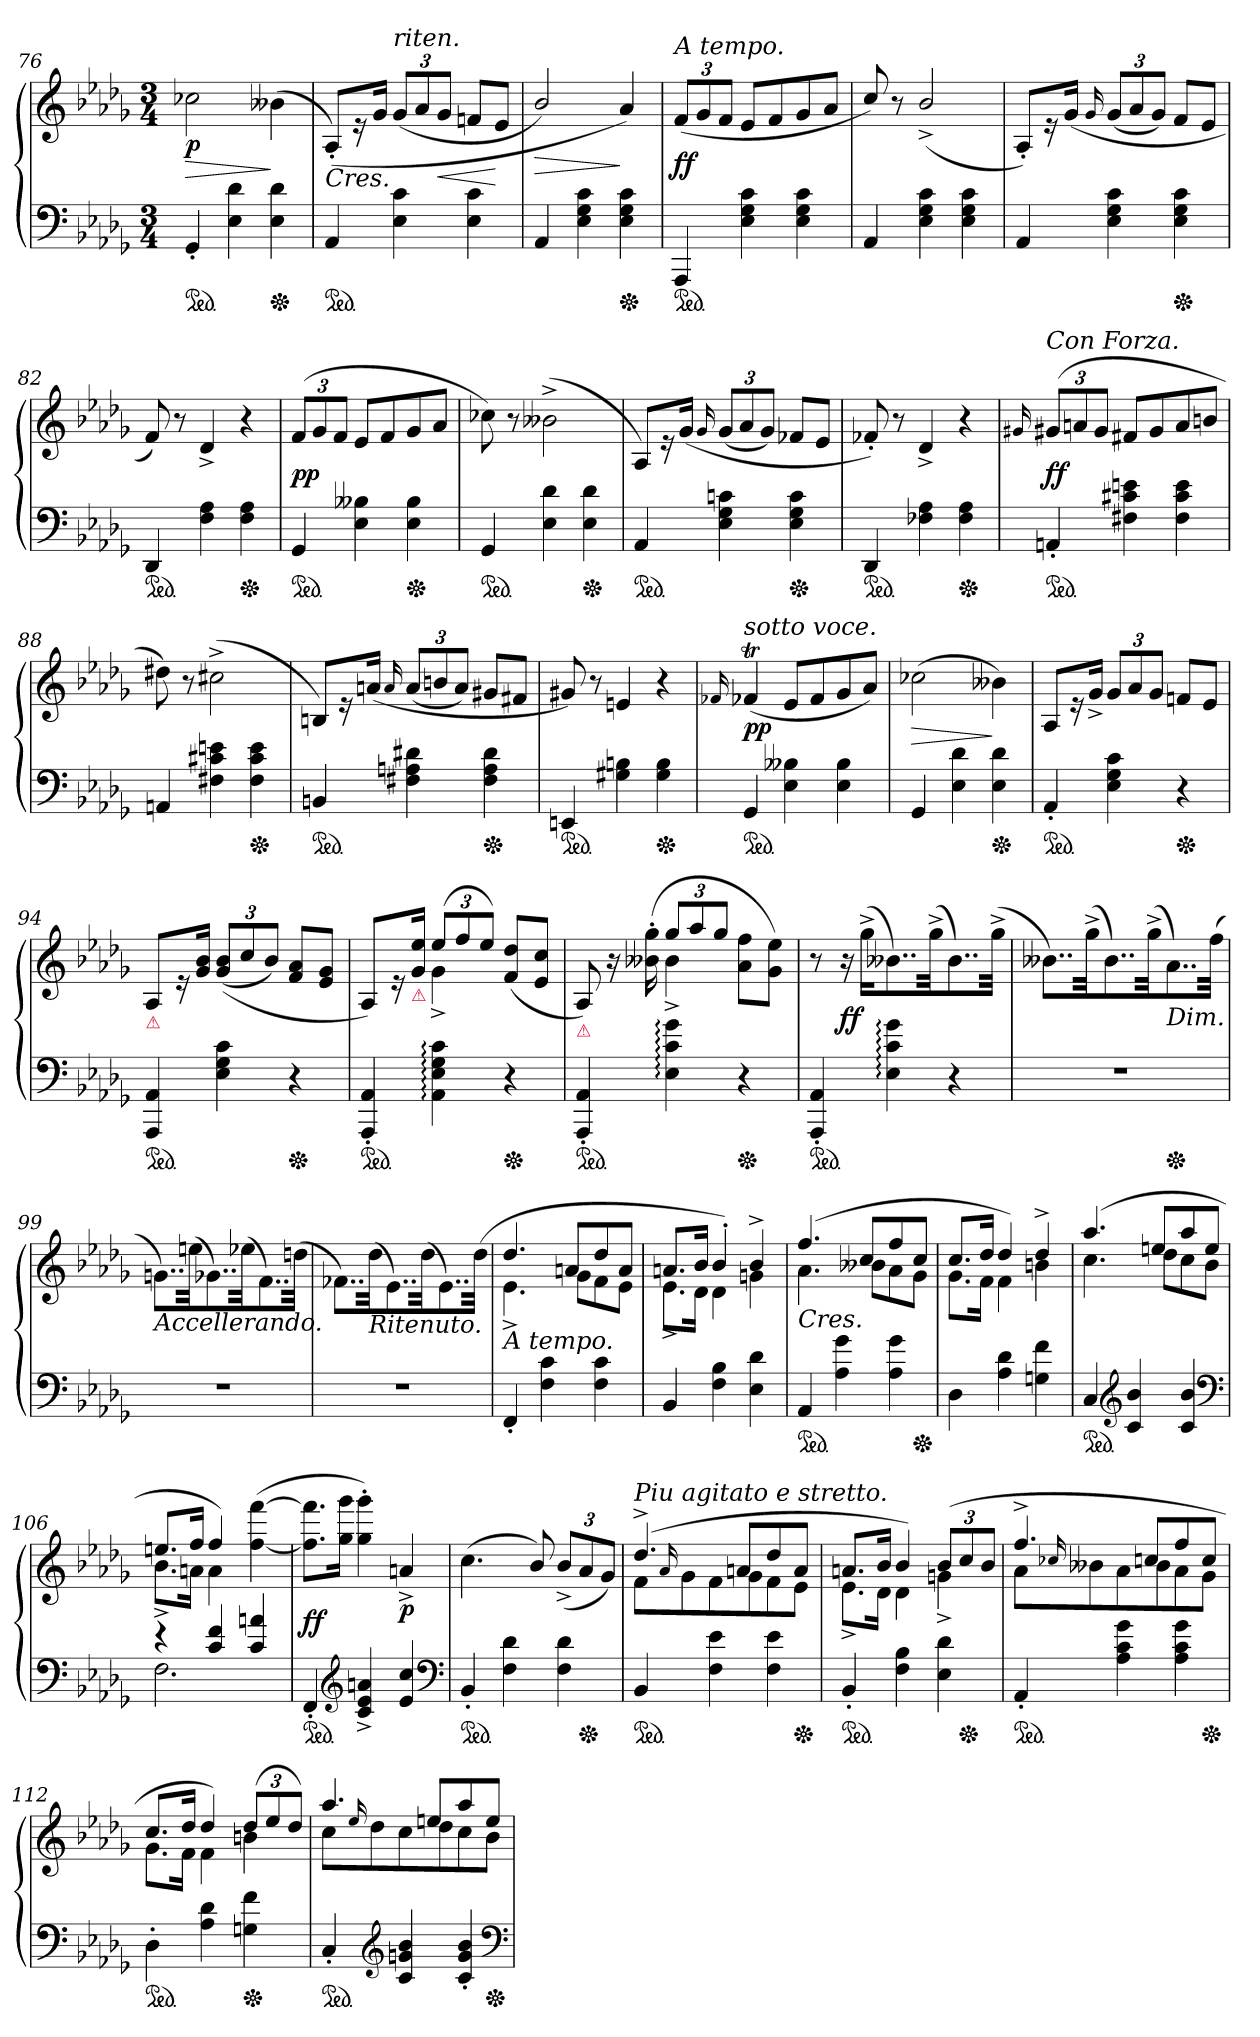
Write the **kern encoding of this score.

**kern	**kern	**dynam
*part1	*part1	*part1
*staff2	*staff1	*staff1/2
*clefF4	*clefG2	*
*k[b-e-a-d-g-]	*k[b-e-a-d-g-]	*
*b-:	*b-:	*
*M3/4	*M3/4	*
=76	=76	=76
!	!	!LO:DY:n=1:b
*ped	*	*
4GG-'	2cc-X	> p
4E- 4d-	.	.
*Xped	*	*
4E- 4d-	(<4b--X	]
=77	=77	=77
!	!LO:TX:c:i:t=Cres.	!
*ped	*	*
4AA-	(>8A-'L)	.
.	16r	.
.	16g-Jk	.
!	!LO:TX:a:i:t=riten.	!
4E- 4c	(12g-L	.
.	12a-	.
.	12g-J	<
4E- 4c	8fnL	.
.	8e-J	[
=78	=78	=78
4AA-	2b-/)	>
4E- 4G- 4c	.	.
*Xped	*	*
4E- 4G- 4c	4a-)	]
=79	=79	=79
!	!LO:TX:a:i:t=A tempo.	!
*ped	*	*
4AAA-	(<12fL	ff
.	12g-	.
.	12fJ	.
4E- 4G- 4c	8e-L	.
.	8f	.
4E- 4G- 4c	8g-	.
.	8a-J	.
=80	=80	=80
4AA-	8cc/)	.
.	8r	.
4E- 4G- 4c	(2b-^>/	.
4E- 4G- 4c	.	.
=81	=81	=81
4AA-	8A-'L)	.
.	16r	.
.	(16g-Jk	.
.	16qqg-/	.
4E- 4G- 4c	(12g-L	.
.	12a-	.
.	12g-J)	.
*Xped	*	*
4E- 4G- 4c	8fL	.
.	8e-J	.
=82	=82	=82
*ped	*	*
4DD-	8f)	.
.	8r	.
4F 4A-	4d-^	.
*Xped	*	*
4F 4A-	4r	.
=83	=83	=83
*ped	*	*
4GG-	(12fL	pp
.	12g-	.
.	12fJ	.
4E- 4B--X	8e-L	.
.	8f	.
*Xped	*	*
4E- 4B--	8g-	.
.	8a-J	.
=84	=84	=84
*ped	*	*
4GG-	8cc-X\)	.
.	8r	.
4E- 4d-	(2b--X^>\	.
*Xped	*	*
4E- 4d-	.	.
=85	=85	=85
*ped	*	*
4AA-	8A-L)	.
.	16r	.
.	(16g-Jk	.
.	16qqg-/	.
4E- 4G- 4cn	(12g-L	.
.	12a-	.
.	12g-J)	.
*Xped	*	*
4E- 4G- 4c	8f-XL	.
.	8e-J	.
=86	=86	=86
*ped	*	*
4DD-	8f-X')	.
.	8r	.
4F-X 4A-	4d-^	.
*Xped	*	*
4F- 4A-	4r	.
=87	=87	=87
.	16qqg#X/	.
!	!LO:TX:a:i:t=Con Forza.	!
*ped	*	*
4AAn'	(<12g#XL	ff
.	12an	.
.	12g#J	.
4F#X 4c#X 4en	8f#XL	.
.	8g#	.
4F# 4c# 4e	8a	.
.	8bnJ	.
=88	=88	=88
4AAn	8dd#X\)	.
.	8r	.
4F#X 4c#X 4en	(2cc#X^	.
*Xped	*	*
4F# 4c# 4e	.	.
=89	=89	=89
*ped	*	*
4BBn	8BnL)	.
.	16r	.
.	(16anJk	.
.	16qqa/	.
4F#X 4An 4d#X	(12aL	.
.	12bn	.
.	12aJ)	.
*Xped	*	*
4F# 4A 4d#	8g#XL	.
.	8f#XJ	.
=90	=90	=90
*ped	*	*
4EEn	8g#X)	.
.	8r	.
4G#X 4Bn	4en	.
*Xped	*	*
4G# 4B	4r	.
=91	=91	=91
.	16qqf-X/	.
!	!LO:TX:a:i:t=sotto voce.	!
*ped	*	*
4GG-	(4f-XT	pp
4E- 4B--X	8e-L	.
.	8f-	.
4E- 4B--	8g-	.
.	8a-J)	.
=92	=92	=92
4GG-	(2cc-X	>
4E- 4d-	.	.
*Xped	*	*
4E- 4d-	4b--X)	]
=93	=93	=93
*ped	*	*
4AA-'<	8A-L	.
.	16r	.
.	16g-^Jk	.
4E- 4G- 4c	12g-L	.
.	12a-	.
.	12g-J	.
*Xped	*	*
4r	8fnL	.
.	8e-J	.
=94	=94	=94
!	!LO:TX:b:i:color=crimson:t=⚠	!
*ped	*	*
4AAA- 4AA-	8A-L	.
.	16r	.
.	16g- 16b-Jk	.
4E- 4G- 4c	((12g-/ 12b-/L	.
.	12cc	.
.	12b-J)	.
*Xped	*	*
4r	8f 8a-L	.
.	8e- 8g-J	.
=95	=95	=95
*	*^	*
*ped	*	*	*
4AAA-' 4AA-'	8A-L)	4ryy	.
.	16r	.	.
!	!LO:TX:b:i:color=crimson:t=⚠	!	!
.	16g- 16ee-Jk	.	.
4AA-: 4E-: 4G-: 4c:	(12ee-L	4g-^	.
.	12ff	.	.
.	12ee-J)	.	.
*Xped	*	*	*
4r	(<8f 8dd-L	4ryy	.
.	8e- 8ccJ	.	.
=96	=96	=96	=96
!	!LO:TX:b:i:color=crimson:t=⚠	!	!
*ped	*	*	*
4AAA-' 4AA-'	8A-)	4ryy	.
.	16r	.	.
.	(16b--X' 16gg-'	.	.
4E-: 4c: 4g-:	12gg-L	4b--^	.
.	12aa-	.	.
.	12gg-J	.	.
*Xped	*	*	*
4r	8a- 8ffL	4ryy	.
.	8g- 8ee-J)	.	.
*	*v	*v	*
=97	=97	=97
*ped	*	*
4AAA-' 4AA-'	8r	.
.	16r	ff
.	(16gg-^<KL	.
4E-: 4c: 4g-:	8..b--X)	.
.	(32gg-^<KK	.
4r	8..b--)	.
.	(32gg-^<Jkk	.
=98	=98	=98
2.r	8..b--XL)	.
.	(32gg-^<KK	.
.	8..b--)	.
.	(32gg-^<KK	.
!	!LO:TX:c:i:t=Dim.	!
*Xped	*	*
.	8..a-)	.
.	(32ffJkk	.
=99	=99	=99
!	!LO:TX:b:i:t=Accellerando.	!
2.r	8..gnL)	.
.	(32eenKK	.
.	8..g-X)	.
.	(32ee-XKK	.
.	8..f)	.
.	(32ddnJkk	.
=100	=100	=100
2.r	8..f-X\L)	.
!	!LO:TX:b:i:t=Ritenuto.	!
.	(32dd-KK	.
.	8..e-)	.
.	(32dd-KK	.
.	8..e-)	.
.	(>32dd-Jkk	.
=101	=101	=101
*	*^	*
!	!LO:TX:b:i:t=A tempo.	!	!
4FF'	4.dd-	4.e-^	.
4F 4c	.	.	.
.	8anL	8g-L	.
4F 4c	8dd-	8f	.
.	8aJ	8e-J	.
=102	=102	=102	=102
4BB-	8.anL	8.e-^L	.
.	16b-Jk	16d-Jk	.
4F 4B-	4b-')	4d-	.
4E- 4d-	4b-^	4gn	.
=103	=103	=103	=103
!	!LO:TX:c:i:t=Cres.	!	!
*ped	*	*	*
4AA-	(4.ff	4.a-	.
4A- 4g-	.	.	.
.	8ccL	8b--XL	.
4A- 4g-	8ff	8a-	.
*Xped	*	*	*
.	8ccJ	8g-J	.
=104	=104	=104	=104
4D-	8.ccL	8.g-L	.
.	16dd-Jk	16fJk	.
4A- 4d-	4dd-)	4f	.
4Gn 4f	4dd-^	4bn	.
=105	=105	=105	=105
*ped	*	*	*
4C	(4.aa-	4.cc	.
*clefG2	*	*	*
4c 4b-	.	.	.
.	8eenL	8dd-L	.
4c 4b-	8aa-	8cc	.
.	8eeJ	8b-J	.
*clefF4	*	*	*
=106	=106	=106	=106
*^	*	*	*
4r	2.F	8.eenL	8.b-^L	.
.	.	16ffJk	16anJk	.
4c 4f	.	4ff)	4a	.
4c 4an	.	4ryy	([4ff [4fff	.
*v	*v	*	*	*
*	*v	*v	*
=107	=107	=107
*ped	*	*
4FF'	8.ff] 8.fff]L	ff
.	16gg- 16ggg-Jk	.
*clefG2	*	*
4c^ 4e-^ 4an^	4gg-' 4ggg-')	.
!	!	!LO:DY:b
4e- 4cc	4an^	p
*clefF4	*	*
=108	=108	=108
*ped	*	*
4BB-'	(4.cc	.
4F 4d-	.	.
.	8b-/)	.
4F 4d-	(12b-^</L	.
*Xped	*	*
.	12a-	.
.	12g-J)	.
=109	=109	=109
*	*^	*
!	!LO:TX:a:i:t=Piu agitato e stretto.	!	!
*ped	*	*	*
4BB-	(4.dd-^	8fL	.
.	.	16qqa-/	.
.	.	8g-	.
4F 4e-	.	8f	.
.	8anL	8g-	.
4F 4e-	8dd-	8f	.
*Xped	*	*	*
.	8aJ	8e-J	.
=110	=110	=110	=110
*ped	*	*	*
4BB-'	8.anL	8.e-^L	.
.	16b-Jk	16d-Jk	.
4F 4B-	4b-)	4d-	.
4E- 4d-	(12b-L	4gn^	.
*Xped	*	*	*
.	12cc	.	.
.	12b-J	.	.
=111	=111	=111	=111
*ped	*	*	*
4AA-'	4.ff^	8a-L	.
.	.	16qqcc-X/	.
.	.	8b--X	.
4A- 4c 4g-	.	8a-	.
.	8ccnL	8b--	.
4A- 4c 4g-	8ff	8a-	.
*Xped	*	*	*
.	8ccJ	8g-J	.
=112	=112	=112	=112
*ped	*	*	*
4D-'	8.ccL	8.g-L	.
.	16dd-Jk	16fJk	.
4A- 4d-	4dd-)	4f	.
*Xped	*	*	*
4Gn 4f	(12dd-L	4bn	.
.	12ee-	.	.
.	12dd-J)	.	.
=113	=113	=113	=113
*ped	*	*	*
4C'	4.aa-	8ccL	.
.	.	16qqee-/	.
.	.	8dd-	.
*clefG2	*	*	*
4c 4gn 4b-	.	8cc	.
.	8eenL	8dd-	.
4c' 4g' 4b-'	8aa-	8cc	.
*Xped	*	*	*
.	8eeJ	8b-J	.
*	*v	*v	*
*clefF4	*	*
=	=	=
*-	*-	*-
